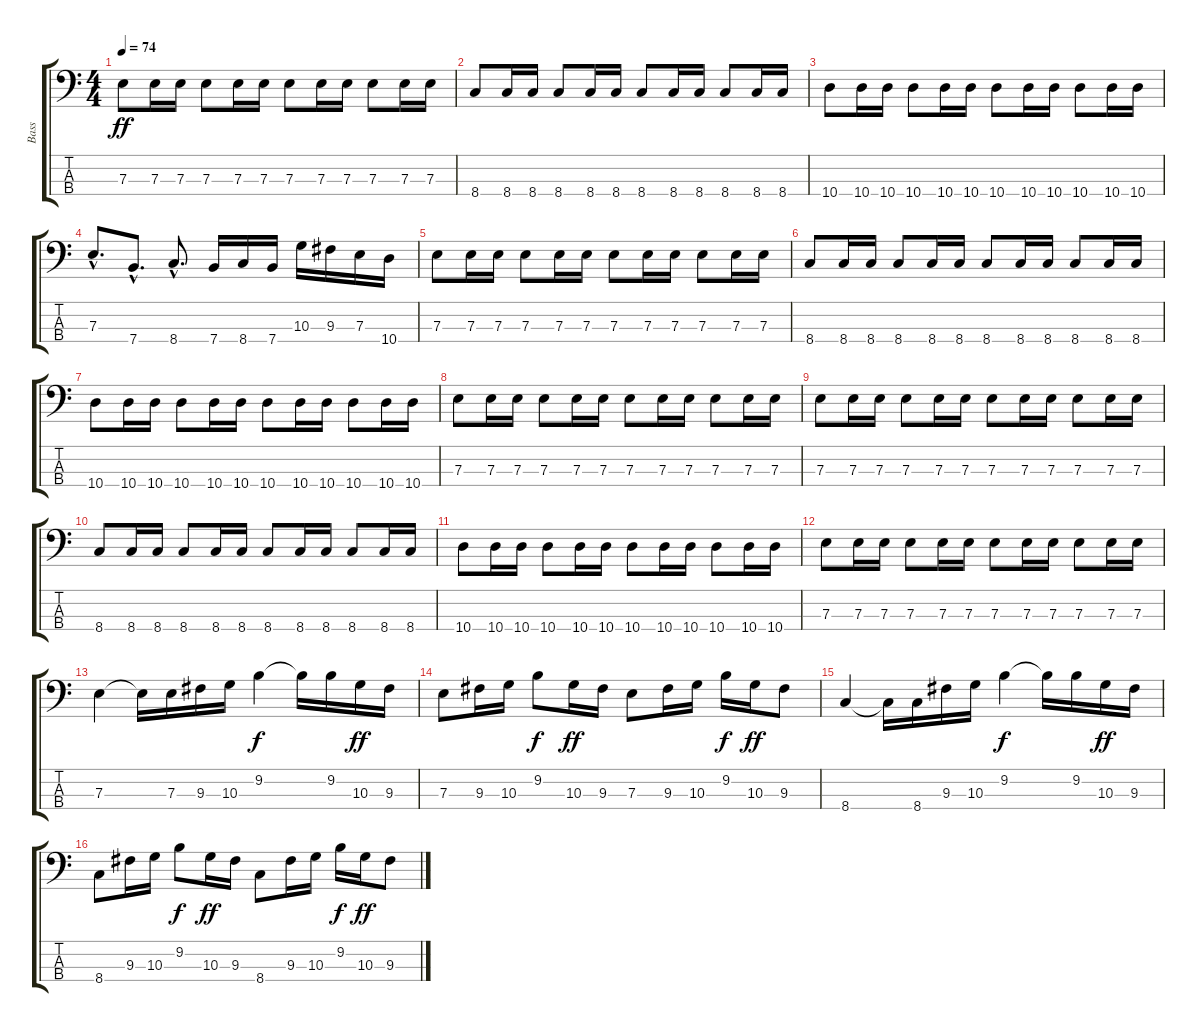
\track ("Bass" "Bass") {instrument electricbasspick}
\staff {score tabs}
\tuning (G2 D2 A1 E1) {hide}
\ts (4 4)
\tempo 74
\clef f4
\ks c
7.3.8{dy ff} 7.3.16 7.3.16 7.3.8 7.3.16 7.3.16 7.3.8 7.3.16 7.3.16 7.3.8 7.3.16 7.3.16 |
8.4.8 8.4.16 8.4.16 8.4.8 8.4.16 8.4.16 8.4.8 8.4.16 8.4.16 8.4.8 8.4.16 8.4.16 |
10.4.8 10.4.16 10.4.16 10.4.8 10.4.16 10.4.16 10.4.8 10.4.16 10.4.16 10.4.8 10.4.16 10.4.16 |
7.3{hac}.8{d} 7.4{hac}.8{d} 8.4{hac}.8{d} 7.4.16 8.4.16 7.4.16 10.3.16 9.3.16 7.3.16 10.4.16 |
7.3.8 7.3.16 7.3.16 7.3.8 7.3.16 7.3.16 7.3.8 7.3.16 7.3.16 7.3.8 7.3.16 7.3.16 |
8.4.8 8.4.16 8.4.16 8.4.8 8.4.16 8.4.16 8.4.8 8.4.16 8.4.16 8.4.8 8.4.16 8.4.16 |
10.4.8 10.4.16 10.4.16 10.4.8 10.4.16 10.4.16 10.4.8 10.4.16 10.4.16 10.4.8 10.4.16 10.4.16 |
7.3.8 7.3.16 7.3.16 7.3.8 7.3.16 7.3.16 7.3.8 7.3.16 7.3.16 7.3.8 7.3.16 7.3.16 |
7.3.8 7.3.16 7.3.16 7.3.8 7.3.16 7.3.16 7.3.8 7.3.16 7.3.16 7.3.8 7.3.16 7.3.16 |
8.4.8 8.4.16 8.4.16 8.4.8 8.4.16 8.4.16 8.4.8 8.4.16 8.4.16 8.4.8 8.4.16 8.4.16 |
10.4.8 10.4.16 10.4.16 10.4.8 10.4.16 10.4.16 10.4.8 10.4.16 10.4.16 10.4.8 10.4.16 10.4.16 |
7.3.8 7.3.16 7.3.16 7.3.8 7.3.16 7.3.16 7.3.8 7.3.16 7.3.16 7.3.8 7.3.16 7.3.16 |
7.3.4 7.3{t}.16 7.3.16 9.3.16 10.3.16 9.2.4{dy f} 9.2{t}.16 9.2.16 10.3.16{dy ff} 9.3.16 |
7.3.8 9.3.16 10.3.16 9.2.8{dy f} 10.3.16{dy ff} 9.3.16 7.3.8 9.3.16 10.3.16 9.2.16{dy f} 10.3.16{dy ff} 9.3.8 |
8.4.4 8.4{t}.16 8.4.16 9.3.16 10.3.16 9.2.4{dy f} 9.2{t}.16 9.2.16 10.3.16{dy ff} 9.3.16 |
8.4.8 9.3.16 10.3.16 9.2.8{dy f} 10.3.16{dy ff} 9.3.16 8.4.8 9.3.16 10.3.16 9.2.16{dy f} 10.3.16{dy ff} 9.3.8
